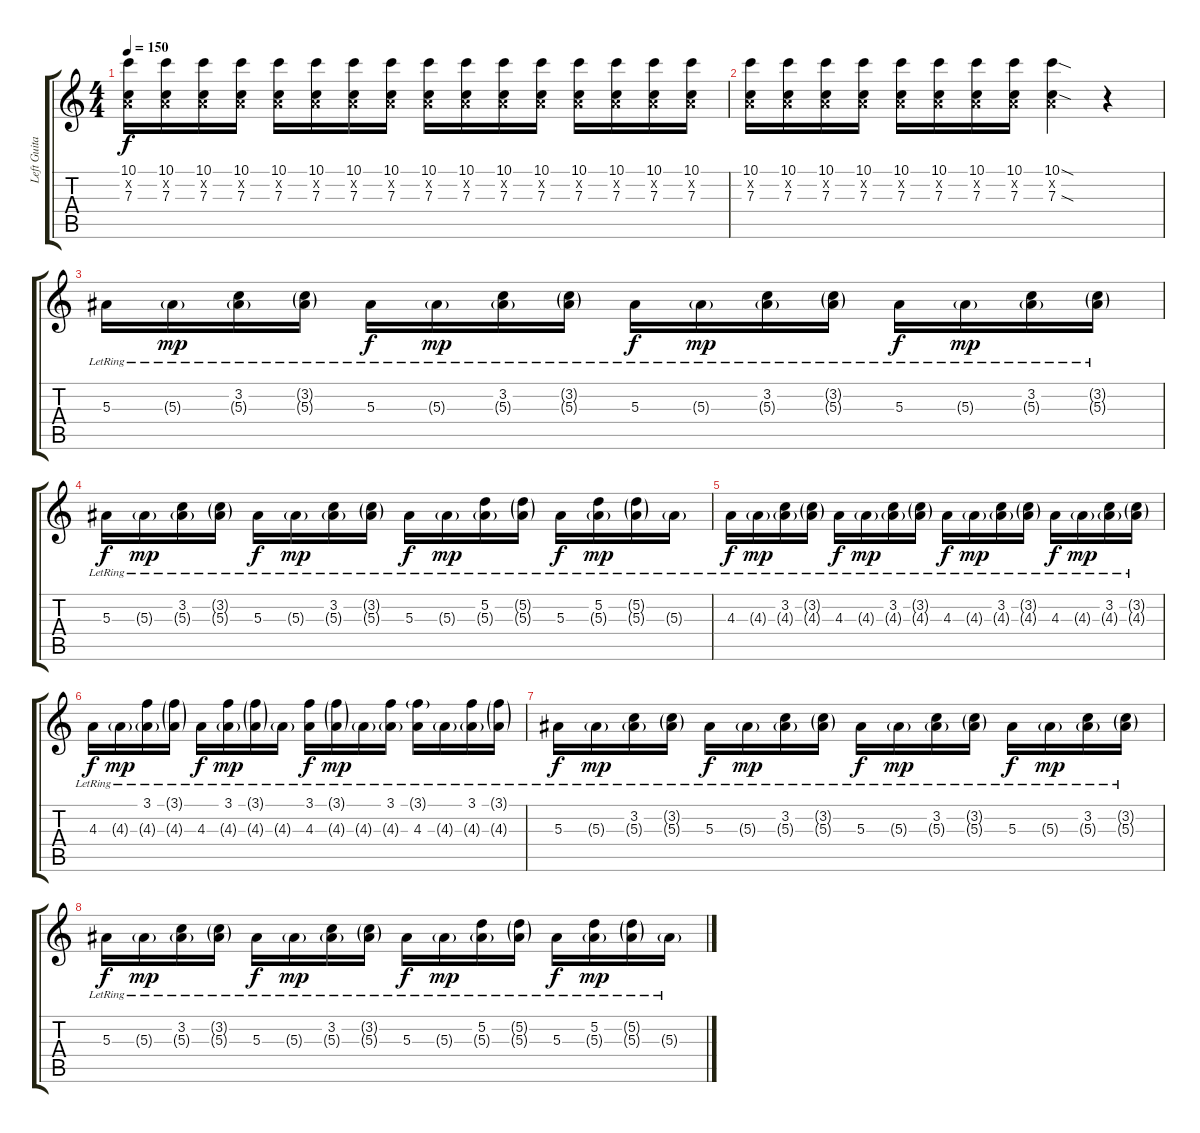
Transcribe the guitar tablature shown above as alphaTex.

\track ("Left Guitar" "Left Guita") {instrument distortionguitar}
\staff {score tabs}
\tuning (D4 A3 F3 C3 G2 C2) {hide}
\ts (4 4)
\tempo 150
\clef g2
\ks c
(10.1 0.2{x} 7.3).16{dy f instrument distortionguitar} (10.1 0.2{x} 7.3).16 (10.1 0.2{x} 7.3).16 (10.1 0.2{x} 7.3).16 (10.1 0.2{x} 7.3).16 (10.1 0.2{x} 7.3).16 (10.1 0.2{x} 7.3).16 (10.1 0.2{x} 7.3).16 (10.1 0.2{x} 7.3).16 (10.1 0.2{x} 7.3).16 (10.1 0.2{x} 7.3).16 (10.1 0.2{x} 7.3).16 (10.1 0.2{x} 7.3).16 (10.1 0.2{x} 7.3).16 (10.1 0.2{x} 7.3).16 (10.1 0.2{x} 7.3).16 |
(10.1 0.2{x} 7.3).16 (10.1 0.2{x} 7.3).16 (10.1 0.2{x} 7.3).16 (10.1 0.2{x} 7.3).16 (10.1 0.2{x} 7.3).16 (10.1 0.2{x} 7.3).16 (10.1 0.2{x} 7.3).16 (10.1 0.2{x} 7.3).16 (10.1{sod} 0.2{x} 7.3{sod}).4 r.4 |
5.3{lr}.16{instrument electricguitarmuted} 5.3{g lr}.16{dy mp} (3.2{lr} 5.3{g lr}).16 (3.2{g lr} 5.3{g lr}).16 5.3{lr}.16{dy f} 5.3{g lr}.16{dy mp} (3.2{lr} 5.3{g lr}).16 (3.2{g lr} 5.3{g lr}).16 5.3{lr}.16{dy f} 5.3{g lr}.16{dy mp} (3.2{lr} 5.3{g lr}).16 (3.2{g lr} 5.3{g lr}).16 5.3{lr}.16{dy f} 5.3{g lr}.16{dy mp} (3.2{lr} 5.3{g lr}).16 (3.2{g lr} 5.3{g lr}).16 |
5.3{lr}.16{dy f} 5.3{g lr}.16{dy mp} (3.2{lr} 5.3{g lr}).16 (3.2{g lr} 5.3{g lr}).16 5.3{lr}.16{dy f} 5.3{g lr}.16{dy mp} (3.2{lr} 5.3{g lr}).16 (3.2{g lr} 5.3{g lr}).16 5.3{lr}.16{dy f} 5.3{g lr}.16{dy mp} (5.2{lr} 5.3{g lr}).16 (5.2{g lr} 5.3{g lr}).16 5.3{lr}.16{dy f} (5.2{lr} 5.3{g lr}).16{dy mp} (5.2{g lr} 5.3{g lr}).16 5.3{g lr}.16 |
4.3{lr}.16{dy f} 4.3{g lr}.16{dy mp} (3.2{lr} 4.3{g lr}).16 (3.2{g lr} 4.3{g lr}).16 4.3{lr}.16{dy f} 4.3{g lr}.16{dy mp} (3.2{lr} 4.3{g lr}).16 (3.2{g lr} 4.3{g lr}).16 4.3{lr}.16{dy f} 4.3{g lr}.16{dy mp} (3.2{lr} 4.3{g lr}).16 (3.2{g lr} 4.3{g lr}).16 4.3{lr}.16{dy f} 4.3{g lr}.16{dy mp} (3.2{lr} 4.3{g lr}).16 (3.2{g lr} 4.3{g lr}).16 |
4.3{lr}.16{dy f} 4.3{g lr}.16{dy mp} (3.1{lr} 4.3{g lr}).16 (3.1{g lr} 4.3{g lr}).16 4.3{lr}.16{dy f} (3.1{lr} 4.3{g lr}).16{dy mp} (3.1{g lr} 4.3{g lr}).16 4.3{g lr}.16 (3.1{lr} 4.3{lr}).16{dy f} (3.1{g lr} 4.3{g lr}).16{dy mp} 4.3{g lr}.16 (3.1{lr} 4.3{g lr}).16 (3.1{g lr} 4.3{lr}).16 4.3{g lr}.16 (3.1{lr} 4.3{g lr}).16 (3.1{g lr} 4.3{g lr}).16 |
5.3{lr}.16{dy f} 5.3{g lr}.16{dy mp} (3.2{lr} 5.3{g lr}).16 (3.2{g lr} 5.3{g lr}).16 5.3{lr}.16{dy f} 5.3{g lr}.16{dy mp} (3.2{lr} 5.3{g lr}).16 (3.2{g lr} 5.3{g lr}).16 5.3{lr}.16{dy f} 5.3{g lr}.16{dy mp} (3.2{lr} 5.3{g lr}).16 (3.2{g lr} 5.3{g lr}).16 5.3{lr}.16{dy f} 5.3{g lr}.16{dy mp} (3.2{lr} 5.3{g lr}).16 (3.2{g lr} 5.3{g lr}).16 |
5.3{lr}.16{dy f} 5.3{g lr}.16{dy mp} (3.2{lr} 5.3{g lr}).16 (3.2{g lr} 5.3{g lr}).16 5.3{lr}.16{dy f} 5.3{g lr}.16{dy mp} (3.2{lr} 5.3{g lr}).16 (3.2{g lr} 5.3{g lr}).16 5.3{lr}.16{dy f} 5.3{g lr}.16{dy mp} (5.2{lr} 5.3{g lr}).16 (5.2{g lr} 5.3{g lr}).16 5.3{lr}.16{dy f} (5.2{lr} 5.3{g lr}).16{dy mp} (5.2{g lr} 5.3{g lr}).16 5.3{g lr}.16
